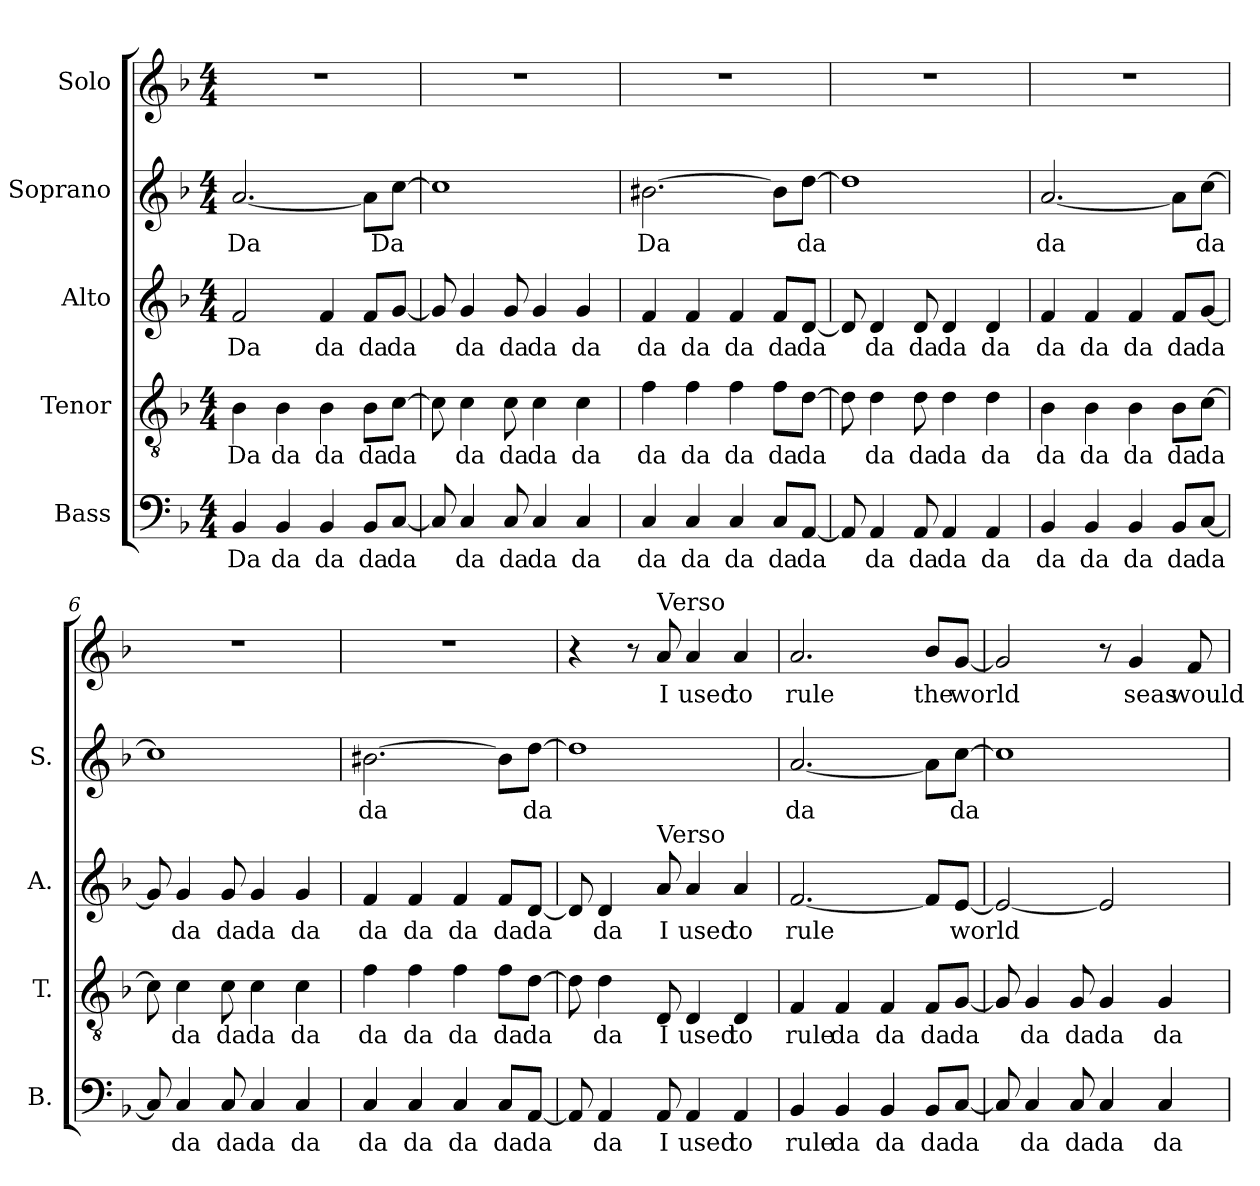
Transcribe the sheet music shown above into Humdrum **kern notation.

**kern	**text	**kern	**text	**kern	**text	**kern	**text	**kern	**text
*part5	*part5	*part4	*part4	*part3	*part3	*part2	*part2	*part1	*part1
*staff5	*staff5	*staff4	*staff4	*staff3	*staff3	*staff2	*staff2	*staff1	*staff1
*I"Bass	*	*I"Tenor	*	*I"Alto	*	*I"Soprano	*	*I"Solo	*
*I'B.	*	*I'T.	*	*I'A.	*	*I'S.	*	*	*
*clefF4	*	*clefGv2	*	*clefG2	*	*clefG2	*	*clefG2	*
*k[b-]	*	*k[b-]	*	*k[b-]	*	*k[b-]	*	*k[b-]	*
*M4/4	*	*M4/4	*	*M4/4	*	*M4/4	*	*M4/4	*
*MM140	*	*MM140	*	*MM140	*	*MM140	*	*MM140	*
=1	=1	=1	=1	=1	=1	=1	=1	=1	=1
!	!LO:LY:b	!	!LO:LY:b	!	!LO:LY:b	!	!LO:LY:b	!	!
4BB-/	Da	4B-\	Da	2f/	Da	[2.a/	Da	1r	.
!	!LO:LY:b	!	!LO:LY:b	!	!	!	!	!	!
4BB-/	da	4B-\	da	.	.	.	.	.	.
!	!LO:LY:b	!	!LO:LY:b	!	!LO:LY:b	!	!	!	!
4BB-/	da	4B-\	da	4f/	da	.	.	.	.
!	!LO:LY:b	!	!LO:LY:b	!	!LO:LY:b	!	!LO:LY:b	!	!
8BB-/L	da	8B-\L	da	8f/L	da	8a\L]	-	.	.
!	!LO:LY:b	!	!LO:LY:b	!	!LO:LY:b	!	!LO:LY:b	!	!
[8C/J	da	[8c\J	da	[8g/J	-da	[8cc\J	-Da	.	.
=2	=2	=2	=2	=2	=2	=2	=2	=2	=2
8C/]	.	8c\]	.	8g/]	.	1cc]	.	1r	.
!	!LO:LY:b	!	!LO:LY:b	!	!LO:LY:b	!	!	!	!
4C/	da	4c\	da	4g/	da	.	.	.	.
!	!LO:LY:b	!	!LO:LY:b	!	!LO:LY:b	!	!	!	!
8C/	da	8c\	da	8g/	da	.	.	.	.
!	!LO:LY:b	!	!LO:LY:b	!	!LO:LY:b	!	!	!	!
4C/	da	4c\	da	4g/	da	.	.	.	.
!	!LO:LY:b	!	!LO:LY:b	!	!LO:LY:b	!	!	!	!
4C/	da	4c\	da	4g/	da	.	.	.	.
=3	=3	=3	=3	=3	=3	=3	=3	=3	=3
!	!LO:LY:b	!	!LO:LY:b	!	!LO:LY:b	!	!LO:LY:b	!	!
4C/	da	4f\	da	4f/	da	[2.b#X\	-Da	1r	.
!	!LO:LY:b	!	!LO:LY:b	!	!LO:LY:b	!	!	!	!
4C/	da	4f\	da	4f/	da	.	.	.	.
!	!LO:LY:b	!	!LO:LY:b	!	!LO:LY:b	!	!	!	!
4C/	da	4f\	da	4f/	da	.	.	.	.
!	!LO:LY:b	!	!LO:LY:b	!	!LO:LY:b	!	!	!	!
8C/L	da	8f\L	da	8f/L	da	8b#\L]	.	.	.
!	!LO:LY:b	!	!LO:LY:b	!	!LO:LY:b	!	!LO:LY:b	!	!
[8AA/J	da	[8d\J	da	[8d/J	-da	[8dd\J	-da	.	.
=4	=4	=4	=4	=4	=4	=4	=4	=4	=4
8AA/]	.	8d\]	.	8d/]	.	1dd]	.	1r	.
!	!LO:LY:b	!	!LO:LY:b	!	!LO:LY:b	!	!	!	!
4AA/	da	4d\	da	4d/	da	.	.	.	.
!	!LO:LY:b	!	!LO:LY:b	!	!LO:LY:b	!	!	!	!
8AA/	da	8d\	da	8d/	da	.	.	.	.
!	!LO:LY:b	!	!LO:LY:b	!	!LO:LY:b	!	!	!	!
4AA/	da	4d\	da	4d/	da	.	.	.	.
!	!LO:LY:b	!	!LO:LY:b	!	!LO:LY:b	!	!	!	!
4AA/	da	4d\	da	4d/	da	.	.	.	.
=5	=5	=5	=5	=5	=5	=5	=5	=5	=5
!	!LO:LY:b	!	!LO:LY:b	!	!LO:LY:b	!	!LO:LY:b	!	!
4BB-/	da	4B-\	da	4f/	da	[2.a/	-da	1r	.
!	!LO:LY:b	!	!LO:LY:b	!	!LO:LY:b	!	!	!	!
4BB-/	da	4B-\	da	4f/	da	.	.	.	.
!	!LO:LY:b	!	!LO:LY:b	!	!LO:LY:b	!	!	!	!
4BB-/	da	4B-\	da	4f/	da	.	.	.	.
!	!LO:LY:b	!	!LO:LY:b	!	!LO:LY:b	!	!	!	!
8BB-/L	da	8B-\L	da	8f/L	da	8a\L]	.	.	.
!	!LO:LY:b	!	!LO:LY:b	!	!LO:LY:b	!	!LO:LY:b	!	!
[8C/J	da	[8c\J	da	[8g/J	-da	[8cc\J	-da	.	.
!!LO:LB:g=z
=6	=6	=6	=6	=6	=6	=6	=6	=6	=6
8C/]	.	8c\]	.	8g/]	.	1cc]	.	1r	.
!	!LO:LY:b	!	!LO:LY:b	!	!LO:LY:b	!	!	!	!
4C/	da	4c\	da	4g/	da	.	.	.	.
!	!LO:LY:b	!	!LO:LY:b	!	!LO:LY:b	!	!	!	!
8C/	da	8c\	da	8g/	da	.	.	.	.
!	!LO:LY:b	!	!LO:LY:b	!	!LO:LY:b	!	!	!	!
4C/	da	4c\	da	4g/	da	.	.	.	.
!	!LO:LY:b	!	!LO:LY:b	!	!LO:LY:b	!	!	!	!
4C/	da	4c\	da	4g/	da	.	.	.	.
=7	=7	=7	=7	=7	=7	=7	=7	=7	=7
!	!LO:LY:b	!	!LO:LY:b	!	!LO:LY:b	!	!LO:LY:b	!	!
4C/	da	4f\	da	4f/	da	[2.b#X\	-da	1r	.
!	!LO:LY:b	!	!LO:LY:b	!	!LO:LY:b	!	!	!	!
4C/	da	4f\	da	4f/	da	.	.	.	.
!	!LO:LY:b	!	!LO:LY:b	!	!LO:LY:b	!	!	!	!
4C/	da	4f\	da	4f/	da	.	.	.	.
!	!LO:LY:b	!	!LO:LY:b	!	!LO:LY:b	!	!	!	!
8C/L	da	8f\L	da	8f/L	da	8b#\L]	.	.	.
!	!LO:LY:b	!	!LO:LY:b	!	!LO:LY:b	!	!LO:LY:b	!	!
[8AA/J	da	[8d\J	da	[8d/J	-da	[8dd\J	-da	.	.
=8	=8	=8	=8	=8	=8	=8	=8	=8	=8
8AA/]	.	8d\]	.	8d/]	.	1dd]	.	4r	.
!	!LO:LY:b	!	!LO:LY:b	!	!LO:LY:b	!	!	!	!
4AA/	da	4d\	da	4d/	da	.	.	.	.
.	.	.	.	.	.	.	.	8r	.
!	!	!	!	!	!	!	!	!LO:TX:a:t=Verso	!
!	!	!	!	!LO:TX:a:t=Verso	!	!	!	!	!
!	!LO:LY:b	!	!LO:LY:b	!	!LO:LY:b	!	!	!	!LO:LY:b
8AA/	I	8D/	I	8a/	I	.	.	8a/	I
!	!LO:LY:b	!	!LO:LY:b	!	!LO:LY:b	!	!	!	!LO:LY:b
4AA/	used	4D/	used	4a/	used	.	.	4a/	used
!	!LO:LY:b	!	!LO:LY:b	!	!LO:LY:b	!	!	!	!LO:LY:b
4AA/	to	4D/	to	4a/	to	.	.	4a/	to
=9	=9	=9	=9	=9	=9	=9	=9	=9	=9
!	!LO:LY:b	!	!LO:LY:b	!	!LO:LY:b	!	!LO:LY:b	!	!LO:LY:b
4BB-/	rule	4F/	rule	[2.f/	-rule	[2.a/	-da	2.a/	rule
!	!LO:LY:b	!	!LO:LY:b	!	!	!	!	!	!
4BB-/	da	4F/	da	.	.	.	.	.	.
!	!LO:LY:b	!	!LO:LY:b	!	!	!	!	!	!
4BB-/	da	4F/	da	.	.	.	.	.	.
!	!LO:LY:b	!	!LO:LY:b	!	!	!	!	!	!LO:LY:b
8BB-/L	da	8F/L	da	8f/L]	.	8a\L]	.	8b-/L	the
!	!LO:LY:b	!	!LO:LY:b	!	!LO:LY:b	!	!LO:LY:b	!	!LO:LY:b
[8C/J	da	[8G/J	da	[8e/J	-world	[8cc\J	-da	[8g/J	world
!!LO:PB:g=z
=10	=10	=10	=10	=10	=10	=10	=10	=10	=10
8C/]	.	8G/]	.	2e/_	.	1cc]	.	2g/]	.
!	!LO:LY:b	!	!LO:LY:b	!	!	!	!	!	!
4C/	da	4G/	da	.	.	.	.	.	.
!	!LO:LY:b	!	!LO:LY:b	!	!	!	!	!	!
8C/	da	8G/	da	.	.	.	.	.	.
!	!LO:LY:b	!	!LO:LY:b	!	!	!	!	!	!
4C/	da	4G/	da	2e/]	.	.	.	8r	.
!	!	!	!	!	!	!	!	!	!LO:LY:b
.	.	.	.	.	.	.	.	4g/	seas
!	!LO:LY:b	!	!LO:LY:b	!	!	!	!	!	!
4C/	da	4G/	da	.	.	.	.	.	.
!	!	!	!	!	!	!	!	!	!LO:LY:b
.	.	.	.	.	.	.	.	8f/	would
=	=	=	=	=	=	=	=	=	=
*-	*-	*-	*-	*-	*-	*-	*-	*-	*-
